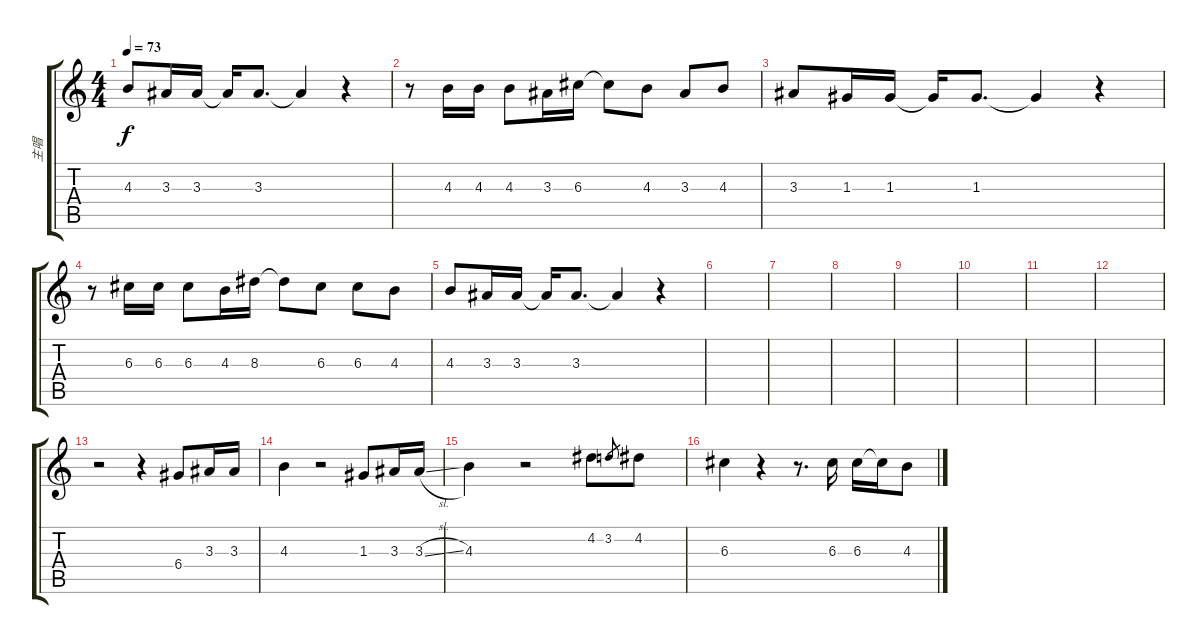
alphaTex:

\track ("主唱" "主唱") {instrument acousticguitarsteel}
\staff {score tabs}
\tuning (E4 B3 G3 D3 A2 E2) {hide}
\ts (4 4)
\tempo 73
\clef g2
\ks c
4.3.8{dy f} 3.3.16 3.3.16 3.3{t}.16 3.3.8{d} 3.3{t}.4 r.4 |
r.8 4.3.16 4.3.16 4.3.8 3.3.16 6.3.16 6.3{t}.8 4.3.8 3.3.8 4.3.8 |
3.3.8 1.3.16 1.3.16 1.3{t}.16 1.3.8{d} 1.3{t}.4 r.4 |
r.8 6.3.16 6.3.16 6.3.8 4.3.16 8.3.16 8.3{t}.8 6.3.8 6.3.8 4.3.8 |
4.3.8 3.3.16 3.3.16 3.3{t}.16 3.3.8{d} 3.3{t}.4 r.4 |
|
|
|
|
|
|
|
r.2 r.4 6.4.8 3.3.16 3.3.16 |
4.3.4 r.2 1.3.8 3.3.16 3.3{sl}.16 |
4.3.4 r.2 4.2.8 3.2.8{gr} 4.2.8 |
6.3.4 r.4 r.8{d} 6.3.16 6.3.16 6.3{t}.16 4.3.8
